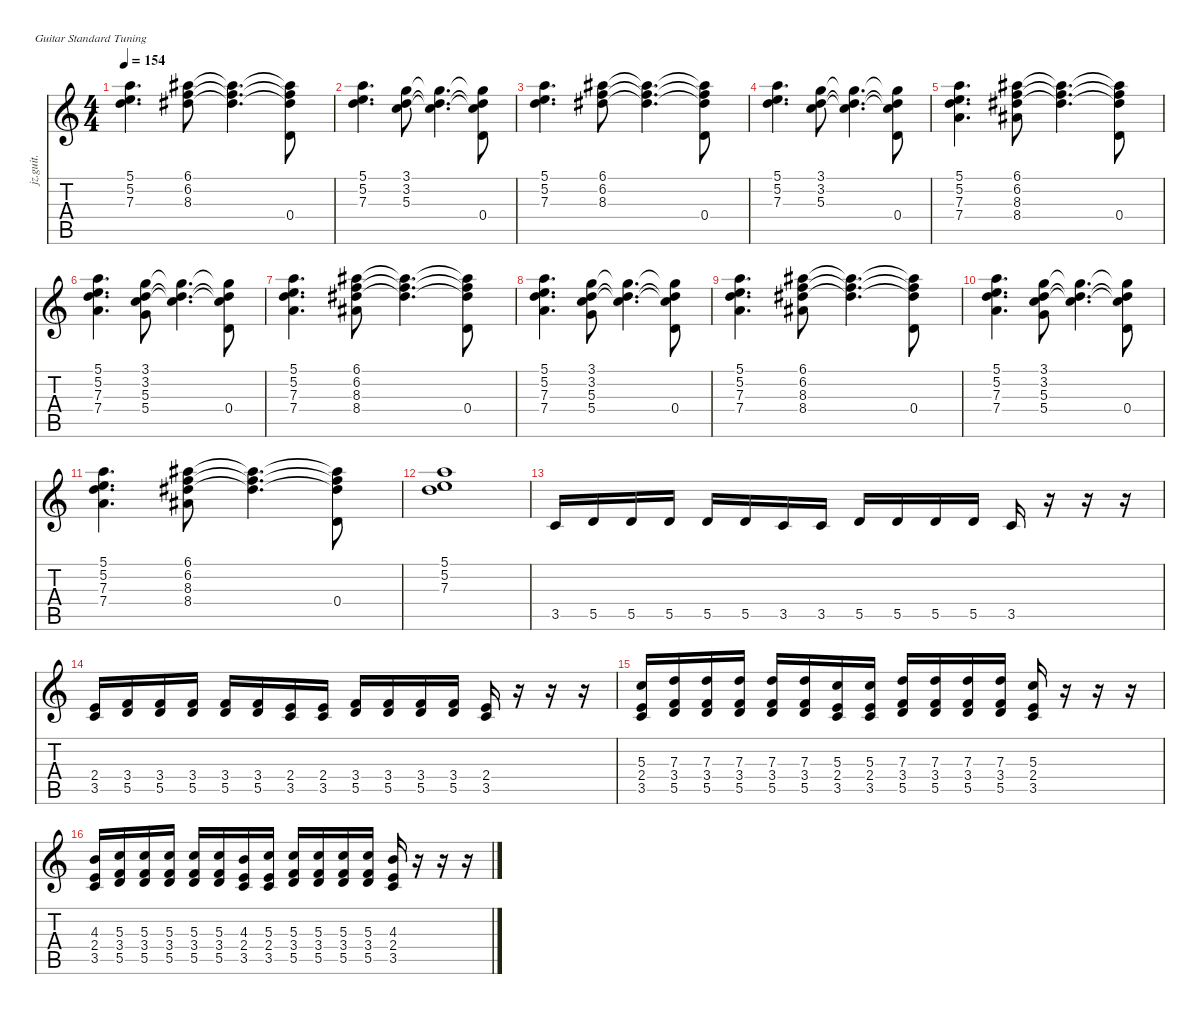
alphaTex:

\defaultSystemsLayout 4
\hideDynamics
\bracketExtendMode nobrackets
\otherSystemsTrackNameOrientation horizontal
\track ("Rhythm" "jz.guit.") {instrument electricguitarjazz}
\staff {score tabs}
\tuning (E4 B3 G3 D3 A2 E2)
\ts (4 4)
\tempo 154
\clef g2
\ks c
(5.1 5.2 7.3).4{d dy f beam Down} (6.1{acc #} 6.2 8.3{acc #}).8{beam Down} (6.1{t acc #} 6.2{t} 8.3{t acc #}).4{d beam Down} (6.1{t acc #} 6.2{t} 8.3{t acc #} 0.4).8{beam Down} |
(5.1 5.2 7.3).4{d beam Down} (3.1 3.2 5.3).8{beam Down} (3.1{t} 3.2{t} 5.3{t}).4{d beam Down} (3.1{t} 3.2{t} 5.3{t} 0.4).8{beam Down} |
(5.1 5.2 7.3).4{d beam Down} (6.1{acc #} 6.2 8.3{acc #}).8{beam Down} (6.1{t acc #} 6.2{t} 8.3{t acc #}).4{d beam Down} (6.1{t acc #} 6.2{t} 8.3{t acc #} 0.4).8{beam Down} |
(5.1 5.2 7.3).4{d beam Down} (3.1 3.2 5.3).8{beam Down} (3.1{t} 3.2{t} 5.3{t}).4{d beam Down} (3.1{t} 3.2{t} 5.3{t} 0.4).8{beam Down} |
(5.1 5.2 7.3 7.4).4{d beam Down} (6.1{acc #} 6.2 8.3{acc #} 8.4{acc #}).8{beam Down} (6.1{t acc #} 6.2{t} 8.3{t acc #}).4{d beam Down} (6.1{t acc #} 6.2{t} 8.3{t acc #} 0.4).8{beam Down} |
(5.1 5.2 7.3 7.4).4{d beam Down} (3.1 3.2 5.3 5.4).8{beam Down} (3.1{t} 3.2{t} 5.3{t}).4{d beam Down} (3.1{t} 3.2{t} 5.3{t} 0.4).8{beam Down} |
(5.1 5.2 7.3 7.4).4{d beam Down} (6.1{acc #} 6.2 8.3{acc #} 8.4{acc #}).8{beam Down} (6.1{t acc #} 6.2{t} 8.3{t acc #}).4{d beam Down} (6.1{t acc #} 6.2{t} 8.3{t acc #} 0.4).8{beam Down} |
(5.1 5.2 7.3 7.4).4{d beam Down} (3.1 3.2 5.3 5.4).8{beam Down} (3.1{t} 3.2{t} 5.3{t}).4{d beam Down} (3.1{t} 3.2{t} 5.3{t} 0.4).8{beam Down} |
(5.1 5.2 7.3 7.4).4{d beam Down} (6.1{acc #} 6.2 8.3{acc #} 8.4{acc #}).8{beam Down} (6.1{t acc #} 6.2{t} 8.3{t acc #}).4{d beam Down} (6.1{t acc #} 6.2{t} 8.3{t acc #} 0.4).8{beam Down} |
(5.1 5.2 7.3 7.4).4{d beam Down} (3.1 3.2 5.3 5.4).8{beam Down} (3.1{t} 3.2{t} 5.3{t}).4{d beam Down} (3.1{t} 3.2{t} 5.3{t} 0.4).8{beam Down} |
(5.1 5.2 7.3 7.4).4{d beam Down} (6.1{acc #} 6.2 8.3{acc #} 8.4{acc #}).8{beam Down} (6.1{t acc #} 6.2{t} 8.3{t acc #}).4{d beam Down} (6.1{t acc #} 6.2{t} 8.3{t acc #} 0.4).8{beam Down} |
(5.1 5.2 7.3).1{beam Down} |
3.5.16{instrument distortionguitar beam Up} 5.5.16{beam Up} 5.5.16{beam Up} 5.5.16{beam Up} 5.5.16{beam Up} 5.5.16{beam Up} 3.5.16{beam Up} 3.5.16{beam Up} 5.5.16{beam Up} 5.5.16{beam Up} 5.5.16{beam Up} 5.5.16{beam Up} 3.5.16{beam Up} r.16{beam Up} r.16{beam Up} r.16{beam Up} |
(2.4 3.5).16{beam Up} (3.4 5.5).16{beam Up} (3.4 5.5).16{beam Up} (3.4 5.5).16{beam Up} (3.4 5.5).16{beam Up} (3.4 5.5).16{beam Up} (2.4 3.5).16{beam Up} (2.4 3.5).16{beam Up} (3.4 5.5).16{beam Up} (3.4 5.5).16{beam Up} (3.4 5.5).16{beam Up} (3.4 5.5).16{beam Up} (2.4 3.5).16{beam Up} r.16{beam Up} r.16{beam Up} r.16{beam Up} |
(5.3 2.4 3.5).16{beam Up} (7.3 3.4 5.5).16{beam Up} (7.3 3.4 5.5).16{beam Up} (7.3 3.4 5.5).16{beam Up} (7.3 3.4 5.5).16{beam Up} (7.3 3.4 5.5).16{beam Up} (5.3 2.4 3.5).16{beam Up} (5.3 2.4 3.5).16{beam Up} (7.3 3.4 5.5).16{beam Up} (7.3 3.4 5.5).16{beam Up} (7.3 3.4 5.5).16{beam Up} (7.3 3.4 5.5).16{beam Up} (5.3 2.4 3.5).16{beam Up} r.16{beam Up} r.16{beam Up} r.16{beam Up} |
(4.3 2.4 3.5).16{beam Up} (5.3 3.4 5.5).16{beam Up} (5.3 3.4 5.5).16{beam Up} (5.3 3.4 5.5).16{beam Up} (5.3 3.4 5.5).16{beam Up} (5.3 3.4 5.5).16{beam Up} (4.3 2.4 3.5).16{beam Up} (5.3 2.4 3.5).16{beam Up} (5.3 3.4 5.5).16{beam Up} (5.3 3.4 5.5).16{beam Up} (5.3 3.4 5.5).16{beam Up} (5.3 3.4 5.5).16{beam Up} (4.3 2.4 3.5).16{beam Up} r.16{beam Up} r.16{beam Up} r.16{beam Up}
